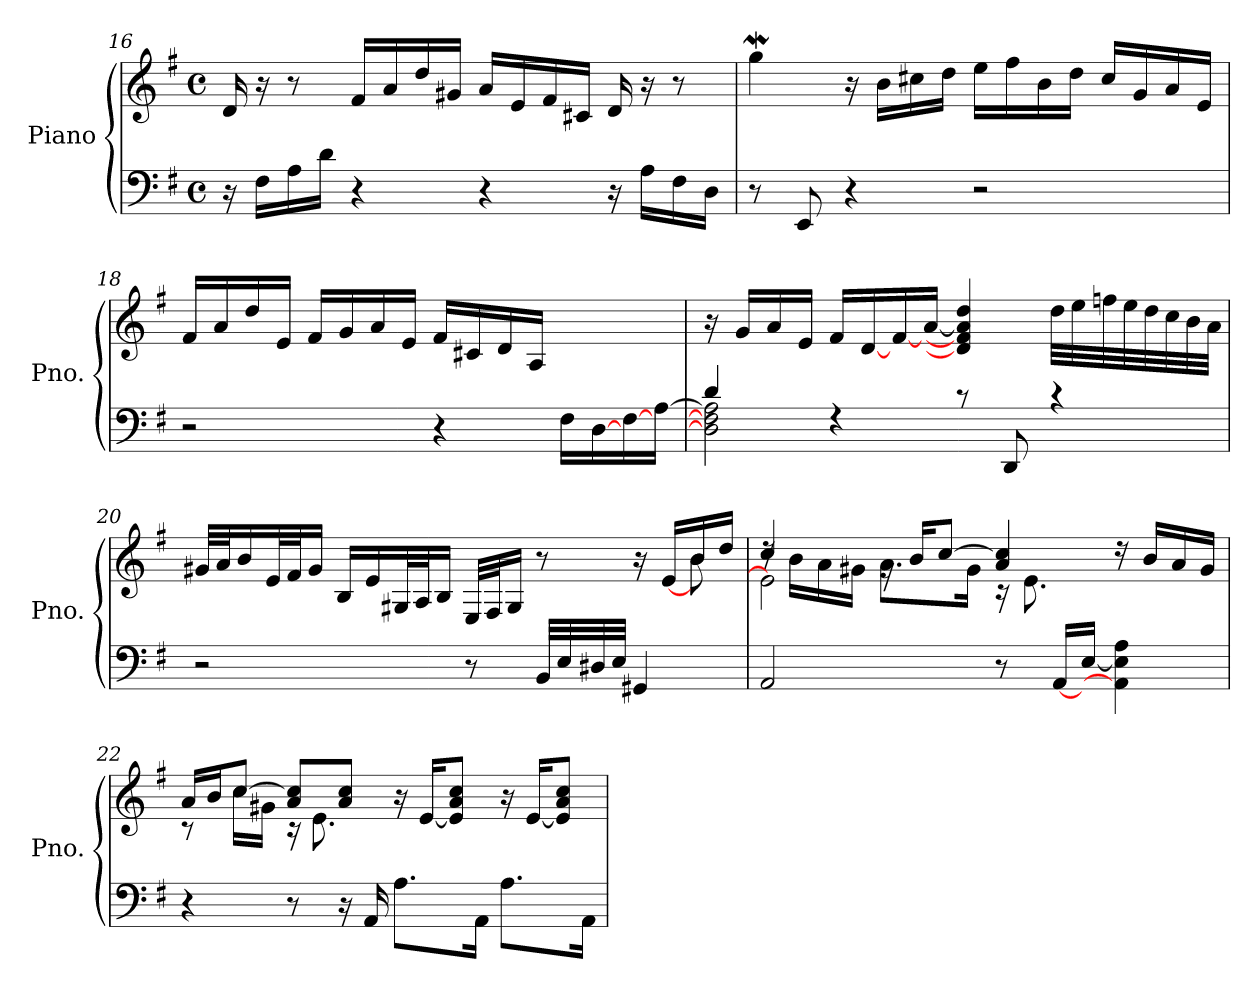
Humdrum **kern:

**kern	**kern
*part1	*part1
*staff2	*staff1
*I"Piano	*
*I'Pno.	*
*clefF4	*clefG2
*k[f#]	*k[f#]
*M4/4	*M4/4
*met(c)	*met(c)
=16	=16
16r	16d/
16F#<\LL	16r
16A<\	8r
16d<\JJ	.
4r	16f#/LL
.	16a/
.	16dd/
.	16g#X/JJ
4r	16a/LL
.	16e/
.	16f#/
.	16c#X/JJ
16r	16d/
16A<\LL	16r
16F#<\	8r
16D<\JJ	.
!!LO:PB:g=z
=17	=17
8r	4ggw\
8EE</	.
4r	16r
.	16b\LL
.	16cc#X\
.	16dd\JJ
2r	16ee\LL
.	16ff#\
.	16b\
.	16dd\JJ
.	16cc#/LL
.	16g/
.	16a/
.	16e/JJ
=18	=18
2r	16f#/LL
.	16a/
.	16dd/
.	16e/JJ
.	16f#/LL
.	16g/
.	16a/
.	16e/JJ
4r	16f#/LL
.	16c#X/
.	16d/
.	16A/JJ
16F#<\LL	4ryy
[16D<\	.
[16F#\	.
[16A<\JJ	.
=19	=19
*^	*
4d/	2D\] 2F#\] 2A\]	16r
.	.	16g/LL
.	.	16a/
.	.	16e/JJ
4rF	.	16f#/LL
.	.	[16d/
.	.	[16f#/
.	.	[16a/JJ
8rc	2ryy	4d/] 4f#/] 4a/] 4dd/
8DD/	.	.
4rc	.	32dd\LLL
.	.	32ee\
.	.	32ffn\
.	.	32ee\
.	.	32dd\
.	.	32cc\
.	.	32b\
.	.	32a\JJJ
*v	*v	*
!!LO:LB:g=z
=20	=20
*	*^
2r	32g#X/LLL	2..ryy
.	32a/J	.
.	16b/	.
.	32e/L	.
.	32f#/J	.
.	16g#/JJ	.
.	16B/LL	.
.	16e/	.
.	32G#X/L	.
.	32A/J	.
.	16B/JJ	.
8r	32E/LLL	.
.	32F#/J	.
.	16G#/JJ	.
32BB</LLL	8r	.
32E/	.	.
32D#X/	.	.
32E/JJJ	.	.
4GG#X</	16r	.
.	[16e/LL	.
.	16b/	8b\
.	16dd/JJ	.
=21	=21	=21
*	*	*^
2AA/	4cc/	16rdd	2e\]
.	.	16b\LL	.
.	.	16a\	.
.	.	16g#X\JJ	.
.	16rg	8.a\L	.
.	16b/KL	.	.
.	[8cc/J	.	.
.	.	16g#<\Jk	.
8r	4a/ 4cc/]	16r	2ryy
.	.	8.e\	.
[16AA</LL	.	.	.
[16E</JJ	.	.	.
4AA\]< 4E\]< 4A\<	16rdd	4ryy	.
.	16b/LL	.	.
.	16a/	.	.
.	16g#/JJ	.	.
*	*	*v	*v
!!LO:LB:g=z
=22	=22	=22
4r	16a/LL	8r
.	16b/J	.
.	[8cc/J	16cc\LL
.	.	16g#X\JJ
8r	8a/ 8cc/]L	16r
.	.	8.e\
16r	8a/ 8cc/J	.
16AA/	.	.
8.A<\L	16r	2ryy
.	[16e/KL	.
.	8e/] 8a/ 8cc/J	.
16AA<\Jk	.	.
8.A\L	16r	.
.	[16e/KL	.
.	8e/] 8a/ 8cc/J	.
16AA\Jk	.	.
*	*v	*v
=	=
*-	*-
